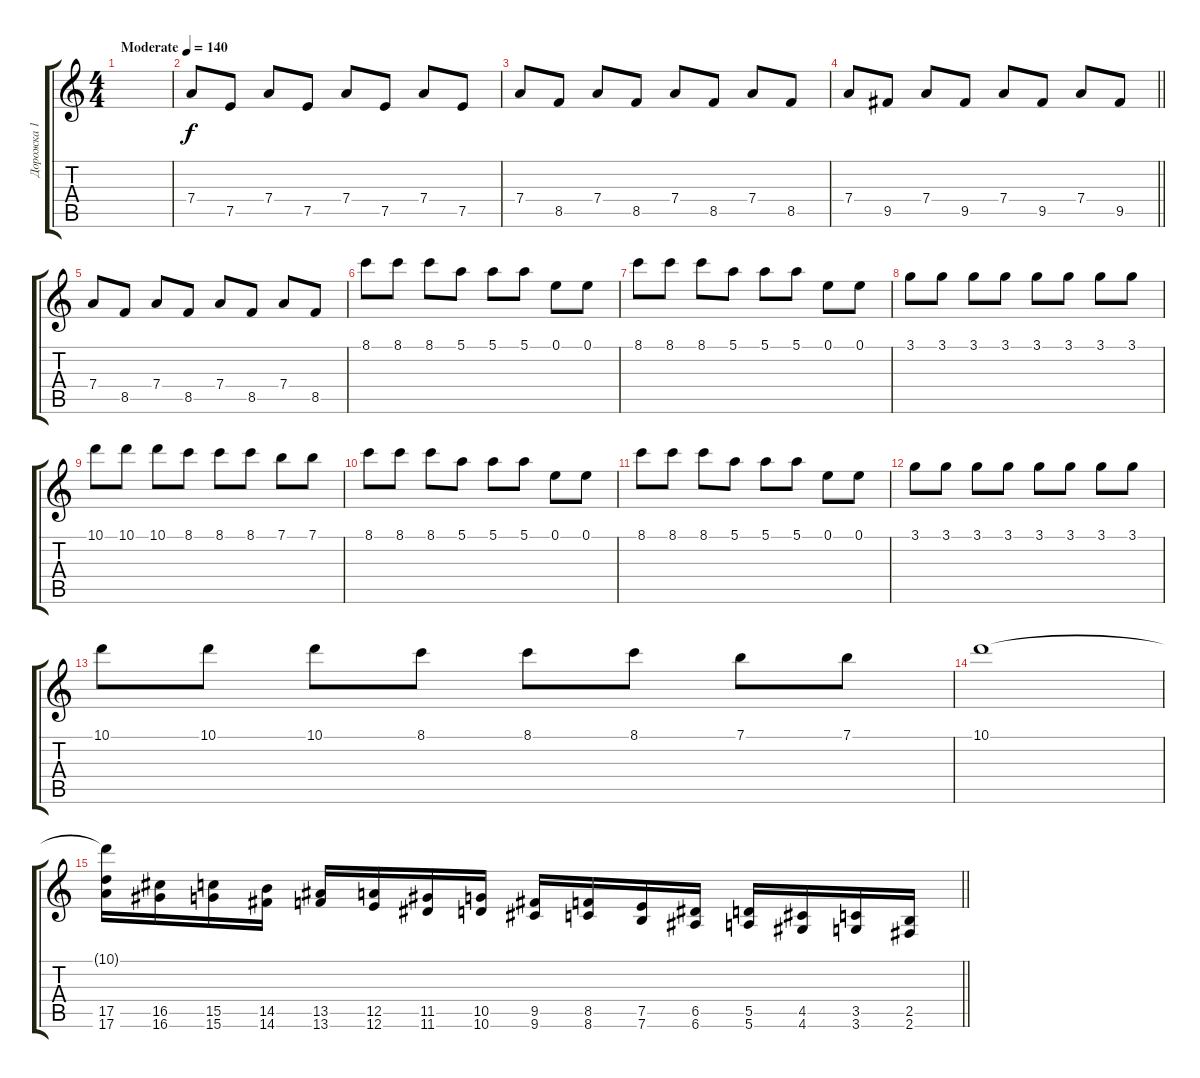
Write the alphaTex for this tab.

\track ("Дорожка 1" "Дорожка 1") {instrument distortionguitar}
\staff {score tabs}
\tuning (E4 B3 G3 D3 A2 E2) {hide}
\ts (4 4)
\tempo (140 "Moderate")
\clef g2
\ks c
|
7.4.8{instrument electricguitarclean} 7.5.8 7.4.8 7.5.8 7.4.8 7.5.8 7.4.8 7.5.8 |
7.4.8 8.5.8 7.4.8 8.5.8 7.4.8 8.5.8 7.4.8 8.5.8 |
\barLineRight lightlight
7.4.8 9.5.8 7.4.8 9.5.8 7.4.8 9.5.8 7.4.8 9.5.8 |
7.4.8 8.5.8 7.4.8 8.5.8 7.4.8 8.5.8 7.4.8 8.5.8 |
8.1.8{instrument distortionguitar} 8.1.8 8.1.8 5.1.8 5.1.8 5.1.8 0.1.8 0.1.8 |
8.1.8 8.1.8 8.1.8 5.1.8 5.1.8 5.1.8 0.1.8 0.1.8 |
3.1.8 3.1.8 3.1.8 3.1.8 3.1.8 3.1.8 3.1.8 3.1.8 |
10.1.8 10.1.8 10.1.8 8.1.8 8.1.8 8.1.8 7.1.8 7.1.8 |
8.1.8 8.1.8 8.1.8 5.1.8 5.1.8 5.1.8 0.1.8 0.1.8 |
8.1.8 8.1.8 8.1.8 5.1.8 5.1.8 5.1.8 0.1.8 0.1.8 |
3.1.8 3.1.8 3.1.8 3.1.8 3.1.8 3.1.8 3.1.8 3.1.8 |
10.1.8 10.1.8 10.1.8 8.1.8 8.1.8 8.1.8 7.1.8 7.1.8 |
10.1.1 |
\barLineRight lightlight
(10.1{t} 17.5 17.6).16 (16.5 16.6).16 (15.5 15.6).16 (14.5 14.6).16 (13.5 13.6).16 (12.5 12.6).16 (11.5 11.6).16 (10.5 10.6).16 (9.5 9.6).16 (8.5 8.6).16 (7.5 7.6).16 (6.5 6.6).16 (5.5 5.6).16 (4.5 4.6).16 (3.5 3.6).16 (2.5 2.6).16
